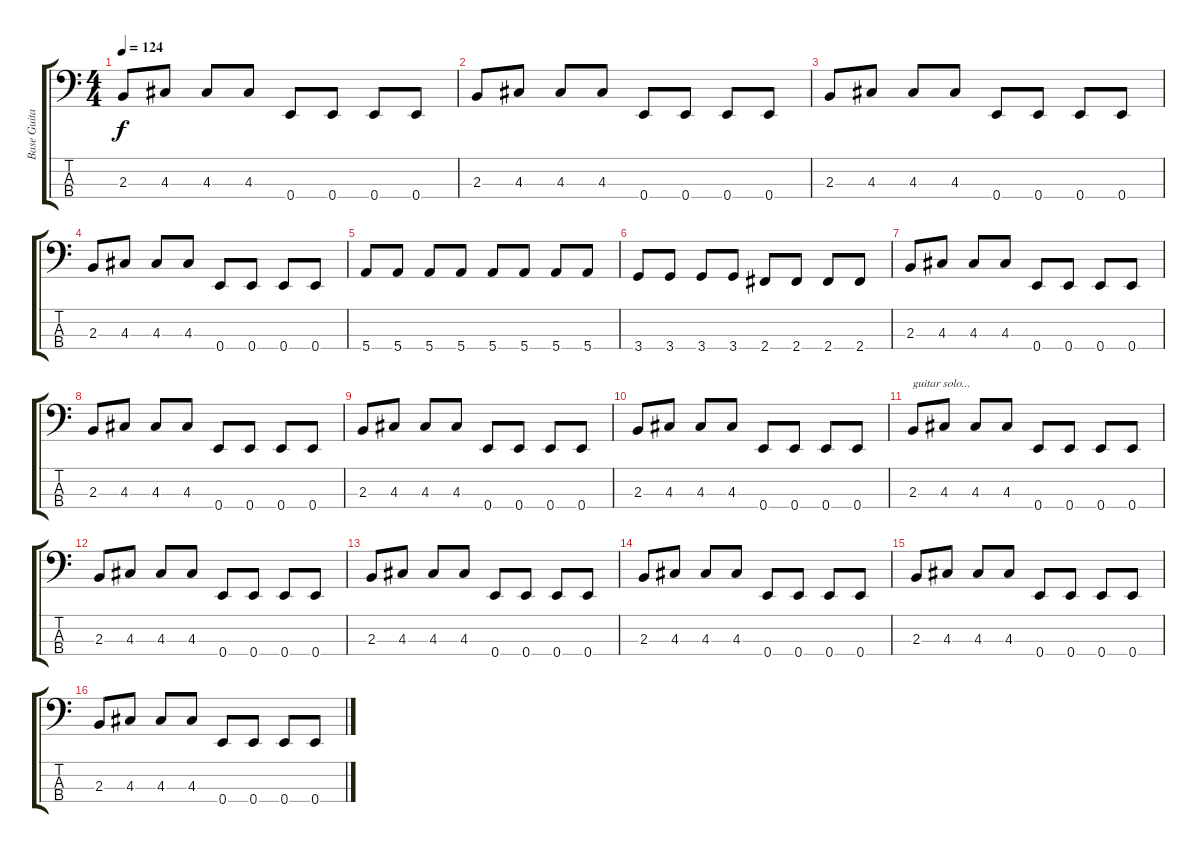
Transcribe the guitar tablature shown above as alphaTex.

\track ("Base Guitar" "Base Guita") {instrument electricbasspick}
\staff {score tabs}
\tuning (G2 D2 A1 E1) {hide}
\ts (4 4)
\tempo 124
\clef f4
\ks c
2.3.8{dy f} 4.3.8 4.3.8 4.3.8 0.4.8 0.4.8 0.4.8 0.4.8 |
2.3.8 4.3.8 4.3.8 4.3.8 0.4.8 0.4.8 0.4.8 0.4.8 |
2.3.8 4.3.8 4.3.8 4.3.8 0.4.8 0.4.8 0.4.8 0.4.8 |
2.3.8 4.3.8 4.3.8 4.3.8 0.4.8 0.4.8 0.4.8 0.4.8 |
5.4.8 5.4.8 5.4.8 5.4.8 5.4.8 5.4.8 5.4.8 5.4.8 |
3.4.8 3.4.8 3.4.8 3.4.8 2.4.8 2.4.8 2.4.8 2.4.8 |
2.3.8 4.3.8 4.3.8 4.3.8 0.4.8 0.4.8 0.4.8 0.4.8 |
2.3.8 4.3.8 4.3.8 4.3.8 0.4.8 0.4.8 0.4.8 0.4.8 |
2.3.8 4.3.8 4.3.8 4.3.8 0.4.8 0.4.8 0.4.8 0.4.8 |
2.3.8 4.3.8 4.3.8 4.3.8 0.4.8 0.4.8 0.4.8 0.4.8 |
2.3.8{txt "guitar solo..."} 4.3.8 4.3.8 4.3.8 0.4.8 0.4.8 0.4.8 0.4.8 |
2.3.8 4.3.8 4.3.8 4.3.8 0.4.8 0.4.8 0.4.8 0.4.8 |
2.3.8 4.3.8 4.3.8 4.3.8 0.4.8 0.4.8 0.4.8 0.4.8 |
2.3.8 4.3.8 4.3.8 4.3.8 0.4.8 0.4.8 0.4.8 0.4.8 |
2.3.8 4.3.8 4.3.8 4.3.8 0.4.8 0.4.8 0.4.8 0.4.8 |
2.3.8 4.3.8 4.3.8 4.3.8 0.4.8 0.4.8 0.4.8 0.4.8
